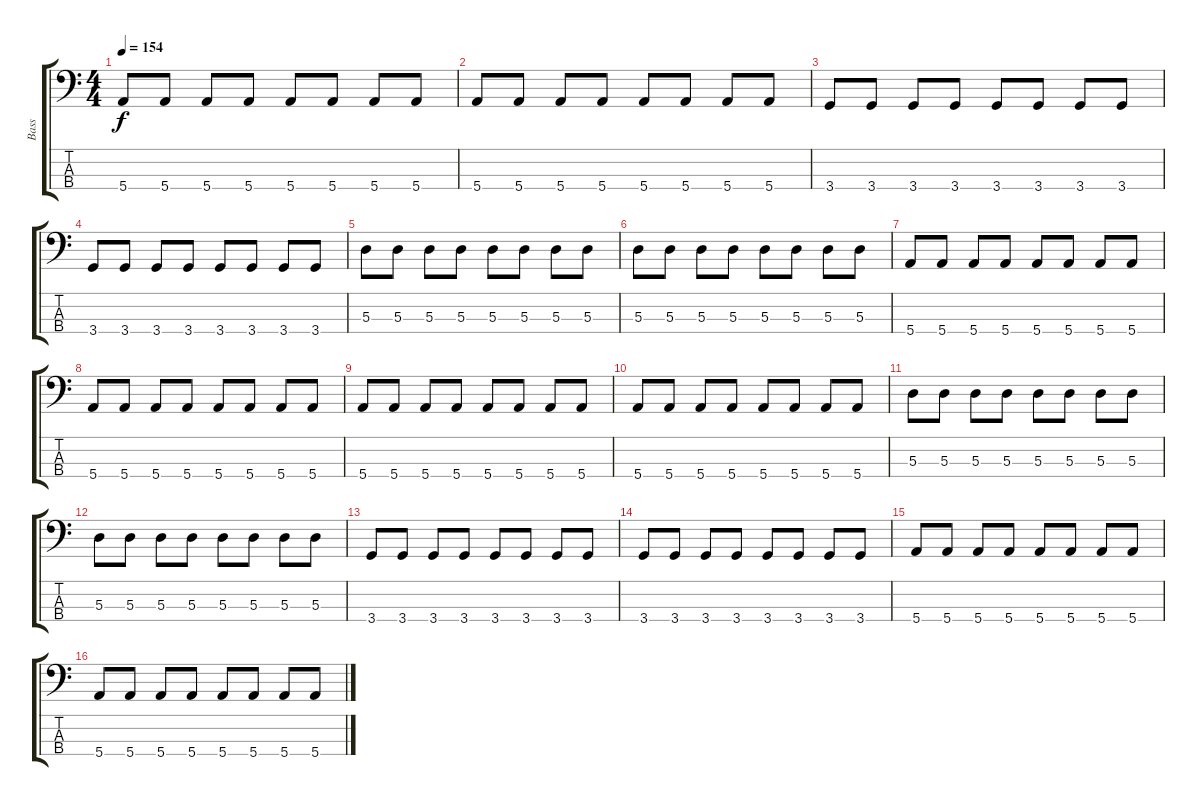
\track ("Bass" "Bass") {instrument electricbasspick}
\staff {score tabs}
\tuning (G2 D2 A1 E1) {hide}
\ts (4 4)
\tempo 154
\clef f4
\ks c
5.4.8{dy f} 5.4.8 5.4.8 5.4.8 5.4.8 5.4.8 5.4.8 5.4.8 |
5.4.8 5.4.8 5.4.8 5.4.8 5.4.8 5.4.8 5.4.8 5.4.8 |
3.4.8 3.4.8 3.4.8 3.4.8 3.4.8 3.4.8 3.4.8 3.4.8 |
3.4.8 3.4.8 3.4.8 3.4.8 3.4.8 3.4.8 3.4.8 3.4.8 |
5.3.8 5.3.8 5.3.8 5.3.8 5.3.8 5.3.8 5.3.8 5.3.8 |
5.3.8 5.3.8 5.3.8 5.3.8 5.3.8 5.3.8 5.3.8 5.3.8 |
5.4.8 5.4.8 5.4.8 5.4.8 5.4.8 5.4.8 5.4.8 5.4.8 |
5.4.8 5.4.8 5.4.8 5.4.8 5.4.8 5.4.8 5.4.8 5.4.8 |
5.4.8 5.4.8 5.4.8 5.4.8 5.4.8 5.4.8 5.4.8 5.4.8 |
5.4.8 5.4.8 5.4.8 5.4.8 5.4.8 5.4.8 5.4.8 5.4.8 |
5.3.8 5.3.8 5.3.8 5.3.8 5.3.8 5.3.8 5.3.8 5.3.8 |
5.3.8 5.3.8 5.3.8 5.3.8 5.3.8 5.3.8 5.3.8 5.3.8 |
3.4.8 3.4.8 3.4.8 3.4.8 3.4.8 3.4.8 3.4.8 3.4.8 |
3.4.8 3.4.8 3.4.8 3.4.8 3.4.8 3.4.8 3.4.8 3.4.8 |
5.4.8 5.4.8 5.4.8 5.4.8 5.4.8 5.4.8 5.4.8 5.4.8 |
5.4.8 5.4.8 5.4.8 5.4.8 5.4.8 5.4.8 5.4.8 5.4.8
